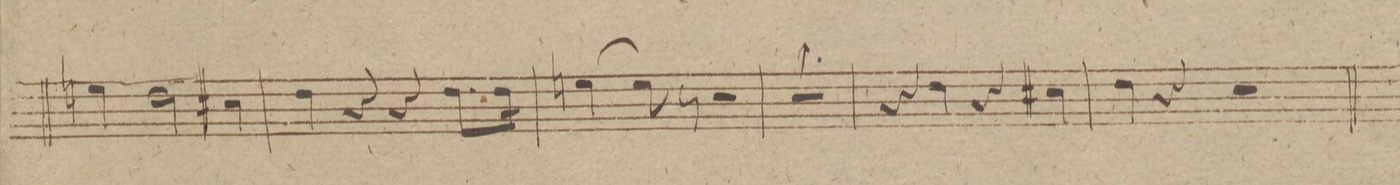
**kern
*I"Clarinetto 2do in A
*clefG2
*k[f#]
*met(c)
*M4/4
4cc#
2b
4a#X
=24
4b
4r
4r
8.bL
16bJk
=25
[4cc#i
8cc#]
8r
2r
=26
1r
=27
4r
4b
4r
4a#X
=28
4b
4r
2r
=29
*-
